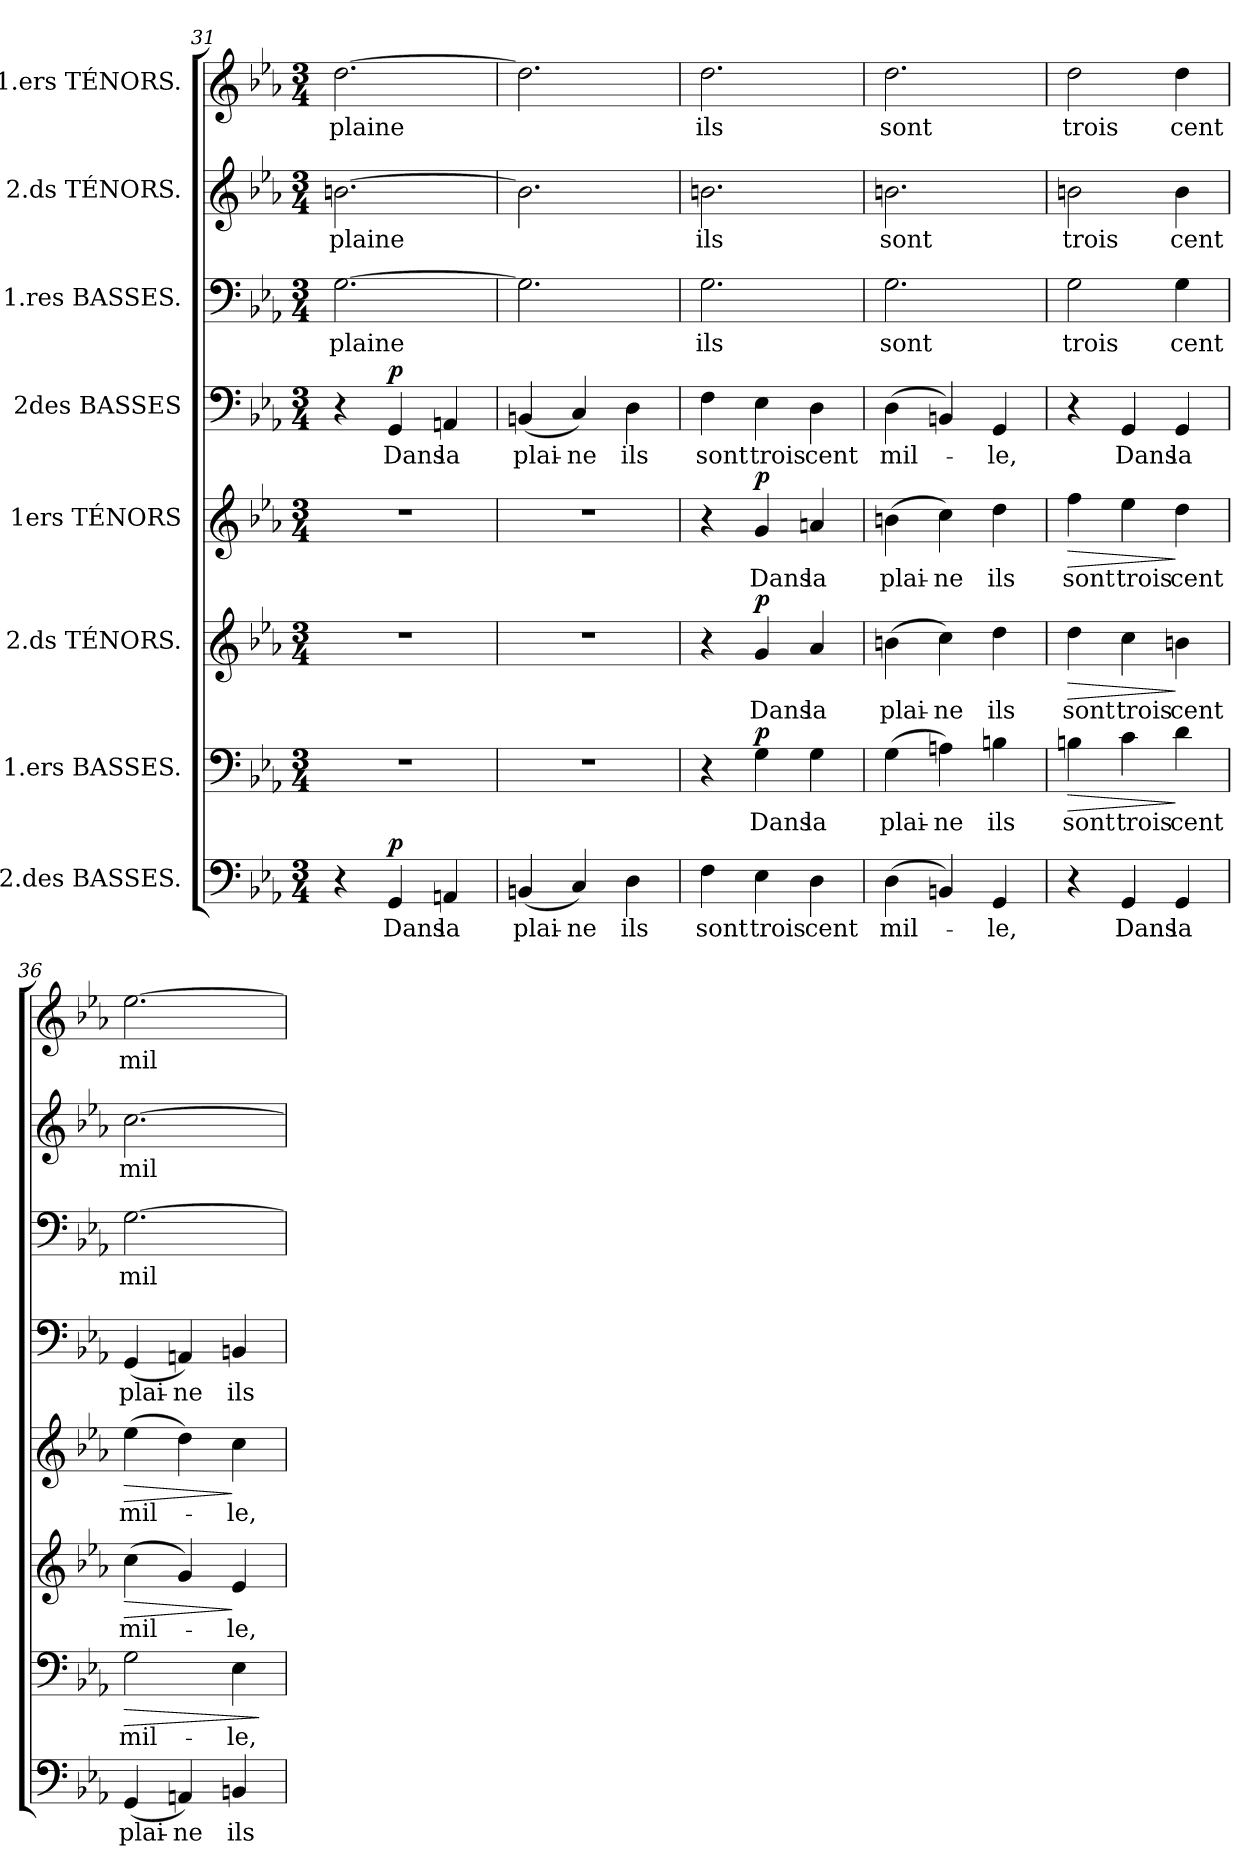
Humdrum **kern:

**kern	**text	**dynam	**kern	**text	**dynam	**kern	**text	**dynam	**kern	**text	**dynam	**kern	**text	**dynam	**kern	**text	**kern	**text	**kern	**text
*part8	*part8	*part8	*part7	*part7	*part7	*part6	*part6	*part6	*part5	*part5	*part5	*part4	*part4	*part4	*part3	*part3	*part2	*part2	*part1	*part1
*staff8	*staff8	*staff8	*staff7	*staff7	*staff7	*staff6	*staff6	*staff6	*staff5	*staff5	*staff5	*staff4	*staff4	*staff4	*staff3	*staff3	*staff2	*staff2	*staff1	*staff1
*I"2.des BASSES.	*	*	*I"1.ers BASSES.	*	*	*I"2.ds TÉNORS.	*	*	*I"1ers TÉNORS	*	*	*I"2des BASSES	*	*	*I"1.res BASSES.	*	*I"2.ds TÉNORS.	*	*I"1.ers TÉNORS.	*
!!LO:PB:g=z
*clefF4	*	*	*clefF4	*	*	*clefG2	*	*	*clefG2	*	*	*clefF4	*	*	*clefF4	*	*clefG2	*	*clefG2	*
*	*	*	*	*	*	*ITrd7c12	*	*	*ITrd7c12	*	*	*	*	*	*	*	*ITrd7c12	*	*ITrd7c12	*
*k[b-e-a-]	*	*	*k[b-e-a-]	*	*	*k[b-e-a-]	*	*	*k[b-e-a-]	*	*	*k[b-e-a-]	*	*	*k[b-e-a-]	*	*k[b-e-a-]	*	*k[b-e-a-]	*
*E-:	*	*	*E-:	*	*	*E-:	*	*	*E-:	*	*	*E-:	*	*	*E-:	*	*E-:	*	*E-:	*
*M3/4	*	*	*M3/4	*	*	*M3/4	*	*	*M3/4	*	*	*M3/4	*	*	*M3/4	*	*M3/4	*	*M3/4	*
=31	=31	=31	=31	=31	=31	=31	=31	=31	=31	=31	=31	=31	=31	=31	=31	=31	=31	=31	=31	=31
*	*	*	*	*	*	*	*	*	*	*	*	*	*	*	*	*	*	*	*^	*
4r	.	.	2.r	.	.	2.r	.	.	2.r	.	.	4r	.	.	[2.G\	plaine	[2.Bn\	plaine	[2.d\	4ryy	plaine
4GG/	Dans	p	.	.	.	.	.	.	.	.	.	4GG/	Dans	p	.	.	.	.	.	2ryy	.
4AAn/	la	.	.	.	.	.	.	.	.	.	.	4AAn/	la	.	.	.	.	.	.	.	.
*	*	*	*	*	*	*	*	*	*	*	*	*	*	*	*	*	*	*	*v	*v	*
=32	=32	=32	=32	=32	=32	=32	=32	=32	=32	=32	=32	=32	=32	=32	=32	=32	=32	=32	=32	=32
(4BBn/	plai-	.	2.r	.	.	2.r	.	.	2.r	.	.	(4BBn/	plai-	.	2.G\]	.	2.B\]	.	2.d\]	.
4C/)	-ne	.	.	.	.	.	.	.	.	.	.	4C/)	-ne	.	.	.	.	.	.	.
4D\	ils	.	.	.	.	.	.	.	.	.	.	4D\	ils	.	.	.	.	.	.	.
=33	=33	=33	=33	=33	=33	=33	=33	=33	=33	=33	=33	=33	=33	=33	=33	=33	=33	=33	=33	=33
4F\	sont	.	4r	.	.	4r	.	.	4r	.	.	4F\	sont	.	2.G\	ils	2.Bn\	ils	2.d\	ils
4E-\	trois	.	4G\	Dans	p	4G/	Dans	p	4G/	Dans	p	4E-\	trois	.	.	.	.	.	.	.
4D\	cent	.	4G\	la	.	4A-/	la	.	4An/	la	.	4D\	cent	.	.	.	.	.	.	.
=34	=34	=34	=34	=34	=34	=34	=34	=34	=34	=34	=34	=34	=34	=34	=34	=34	=34	=34	=34	=34
(4D\	mil-	.	(4G\	plai-	.	(4Bn\	plai-	.	(4Bn\	plai-	.	(4D\	mil-	.	2.G\	sont	2.Bn\	sont	2.d\	sont
4BBn/)	.	.	4An\)	-ne	.	4c\)	-ne	.	4c\)	-ne	.	4BBn/)	.	.	.	.	.	.	.	.
4GG/	-le,	.	4Bn\	ils	.	4d\	ils	.	4d\	ils	.	4GG/	-le,	.	.	.	.	.	.	.
=35	=35	=35	=35	=35	=35	=35	=35	=35	=35	=35	=35	=35	=35	=35	=35	=35	=35	=35	=35	=35
!	!	!	!	!	!LO:HP:b	!	!	!LO:HP:b	!	!	!LO:HP:b	!	!	!	!	!	!	!	!	!
4r	.	.	4Bn\	sont	>	4d\	sont	>	4f\	sont	>	4r	.	.	2G\	trois	2Bn\	trois	2d\	trois
4GG/	Dans	.	4c\	trois	.	4c\	trois	.	4e-\	trois	.	4GG/	Dans	.	.	.	.	.	.	.
4GG/	la	.	4d\	cent	]	4Bn\	cent	]	4d\	cent	]	4GG/	la	.	4G\	cent	4B\	cent	4d\	cent
!!LO:LB:g=z
=36	=36	=36	=36	=36	=36	=36	=36	=36	=36	=36	=36	=36	=36	=36	=36	=36	=36	=36	=36	=36
!	!	!	!	!	!LO:HP:b	!	!	!LO:HP:b	!	!	!LO:HP:b	!	!	!	!	!	!	!	!	!
(4GG/	plai-	.	2G\	mil-	>	(4c\	mil-	>	(4e-\	mil-	>	(4GG/	plai-	.	[2.G\	mil-	[2.c\	mil-	[2.e-\	mil-
4AAn/)	-ne	.	.	.	.	4G/)	.	.	4d\)	.	.	4AAn/)	-ne	.	.	.	.	.	.	.
4BBn/	ils	.	4E-\	-le,	.	4E-/	-le,	]	4c\	-le,	]	4BBn/	ils	.	.	.	.	.	.	.
.	.	.	.	.	]	.	.	.	.	.	.	.	.	.	.	.	.	.	.	.
=	=	=	=	=	=	=	=	=	=	=	=	=	=	=	=	=	=	=	=	=
*-	*-	*-	*-	*-	*-	*-	*-	*-	*-	*-	*-	*-	*-	*-	*-	*-	*-	*-	*-	*-
